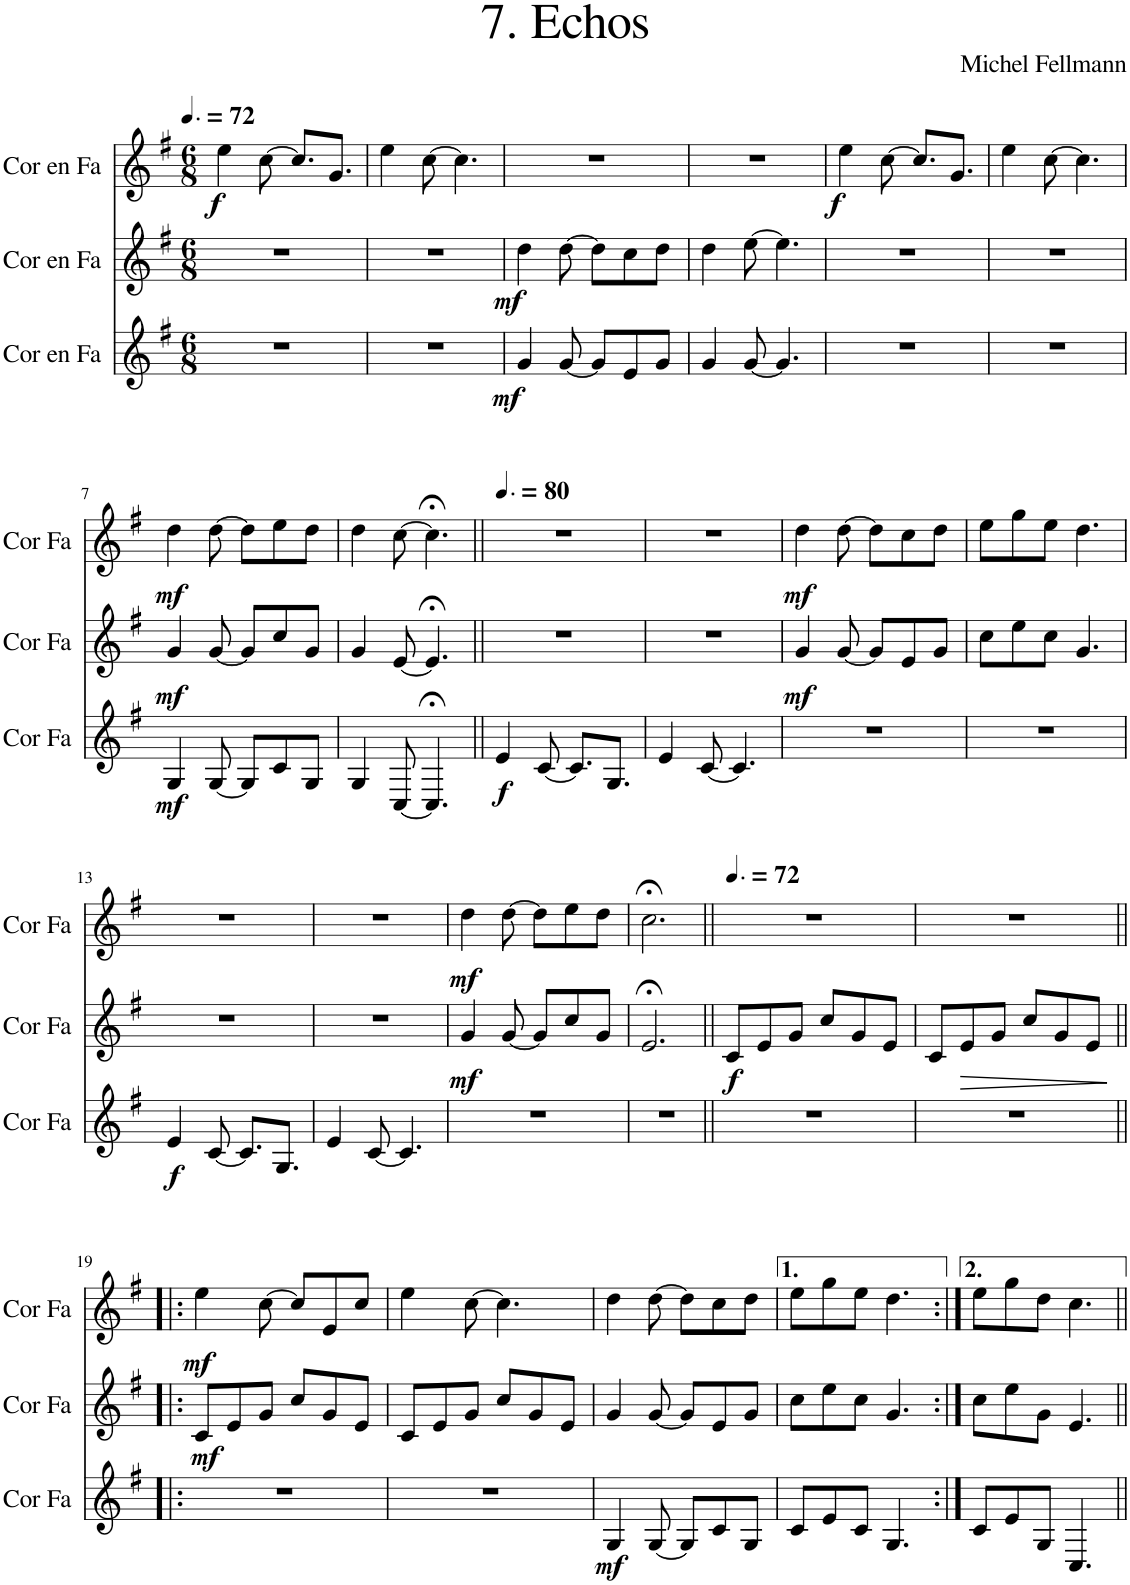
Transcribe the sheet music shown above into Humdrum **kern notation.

**kern	**dynam	**kern	**dynam	**kern	**dynam
*part3	*part3	*part2	*part2	*part1	*part1
*staff3	*staff3	*staff2	*staff2	*staff1	*staff1
*I"Cor en Fa	*	*I"Cor en Fa	*	*I"Cor en Fa	*
*I'Cor Fa	*	*I'Cor Fa	*	*I'Cor Fa	*
*clefG2	*	*clefG2	*	*clefG2	*
*Trd4c7	*	*Trd4c7	*	*Trd4c7	*
*k[f#]	*	*k[f#]	*	*k[f#]	*
*M6/8	*	*M6/8	*	*M6/8	*
*MM108	*	*MM108	*	*MM108	*
=1	=1	=1	=1	=1	=1
!	!	!	!	!	!LO:DY:b
2.r	.	2.r	.	4ee\	f
.	.	.	.	[8cc\	.
.	.	.	.	8.cc/L]	.
.	.	.	.	8.g/J	.
=2	=2	=2	=2	=2	=2
2.r	.	2.r	.	4ee\	.
.	.	.	.	[8cc\	.
.	.	.	.	4.cc\]	.
=3	=3	=3	=3	=3	=3
!	!LO:DY:b	!	!LO:DY:b	!	!
4g/	mf	4dd\	mf	2.r	.
[8g/	.	[8dd\	.	.	.
8g/L]	.	8dd\L]	.	.	.
8e/	.	8cc\	.	.	.
8g/J	.	8dd\J	.	.	.
=4	=4	=4	=4	=4	=4
4g/	.	4dd\	.	2.r	.
[8g/	.	[8ee\	.	.	.
4.g/]	.	4.ee\]	.	.	.
=5	=5	=5	=5	=5	=5
!	!	!	!	!	!LO:DY:b
2.r	.	2.r	.	4ee\	f
.	.	.	.	[8cc\	.
.	.	.	.	8.cc/L]	.
.	.	.	.	8.g/J	.
=6	=6	=6	=6	=6	=6
2.r	.	2.r	.	4ee\	.
.	.	.	.	[8cc\	.
.	.	.	.	4.cc\]	.
!!LO:LB:g=z
=7	=7	=7	=7	=7	=7
!	!LO:DY:b	!	!LO:DY:b	!	!LO:DY:b
4G/	mf	4g/	mf	4dd\	mf
[8G/	.	[8g/	.	[8dd\	.
8G/L]	.	8g/L]	.	8dd\L]	.
8c/	.	8cc/	.	8ee\	.
8G/J	.	8g/J	.	8dd\J	.
=8	=8	=8	=8	=8	=8
4G/	.	4g/	.	4dd\	.
[8C/	.	[8e/	.	[8cc\	.
4.C;</]	.	4.e;</]	.	4.cc;<\]	.
=9||	=9||	=9||	=9||	=9||	=9||
*	*	*	*	*MM120	*
!	!LO:DY:b	!	!	!	!
4e/	f	2.r	.	2.r	.
[8c/	.	.	.	.	.
8.c/L]	.	.	.	.	.
8.G/J	.	.	.	.	.
=10	=10	=10	=10	=10	=10
4e/	.	2.r	.	2.r	.
[8c/	.	.	.	.	.
4.c/]	.	.	.	.	.
=11	=11	=11	=11	=11	=11
!	!	!	!LO:DY:b	!	!LO:DY:b
2.r	.	4g/	mf	4dd\	mf
.	.	[8g/	.	[8dd\	.
.	.	8g/L]	.	8dd\L]	.
.	.	8e/	.	8cc\	.
.	.	8g/J	.	8dd\J	.
=12	=12	=12	=12	=12	=12
2.r	.	8cc\L	.	8ee\L	.
.	.	8ee\	.	8gg\	.
.	.	8cc\J	.	8ee\J	.
.	.	4.g/	.	4.dd\	.
!!LO:LB:g=z
=13	=13	=13	=13	=13	=13
!	!LO:DY:b	!	!	!	!
4e/	f	2.r	.	2.r	.
[8c/	.	.	.	.	.
8.c/L]	.	.	.	.	.
8.G/J	.	.	.	.	.
=14	=14	=14	=14	=14	=14
4e/	.	2.r	.	2.r	.
[8c/	.	.	.	.	.
4.c/]	.	.	.	.	.
=15	=15	=15	=15	=15	=15
!	!	!	!LO:DY:b	!	!LO:DY:b
2.r	.	4g/	mf	4dd\	mf
.	.	[8g/	.	[8dd\	.
.	.	8g/L]	.	8dd\L]	.
.	.	8cc/	.	8ee\	.
.	.	8g/J	.	8dd\J	.
=16	=16	=16	=16	=16	=16
2.r	.	2.e;</	.	2.cc;<\	.
=17||	=17||	=17||	=17||	=17||	=17||
*	*	*	*	*MM108	*
!	!	!	!LO:DY:b	!	!
2.r	.	8c/L	f	2.r	.
.	.	8e/	.	.	.
.	.	8g/J	.	.	.
.	.	8cc/L	.	.	.
.	.	8g/	.	.	.
.	.	8e/J	.	.	.
=18	=18	=18	=18	=18	=18
2.r	.	8c/L	.	2.r	.
!	!	!	!LO:HP:b	!	!
.	.	8e/	>	.	.
.	.	8g/J	.	.	.
.	.	8cc/L	.	.	.
.	.	8g/	.	.	.
.	.	8e/J	.	.	.
.	.	.	]	.	.
!!LO:LB:g=z
=19!|:	=19!|:	=19!|:	=19!|:	=19!|:	=19!|:
!	!	!	!	!	!LO:DY:b
2.r	.	8c/L	.	4ee\	mf
!	!	!	!LO:DY:b	!	!
.	.	8e/	mf	.	.
.	.	8g/J	.	[8cc\	.
.	.	8cc/L	.	8cc/L]	.
.	.	8g/	.	8e/	.
.	.	8e/J	.	8cc/J	.
=20	=20	=20	=20	=20	=20
2.r	.	8c/L	.	4ee\	.
.	.	8e/	.	.	.
.	.	8g/J	.	[8cc\	.
.	.	8cc/L	.	4.cc\]	.
.	.	8g/	.	.	.
.	.	8e/J	.	.	.
=21	=21	=21	=21	=21	=21
!	!LO:DY:b	!	!	!	!
4G/	mf	4g/	.	4dd\	.
[8G/	.	[8g/	.	[8dd\	.
8G/L]	.	8g/L]	.	8dd\L]	.
8c/	.	8e/	.	8cc\	.
8G/J	.	8g/J	.	8dd\J	.
=22	=22	=22	=22	=22	=22
8c/L	.	8cc\L	.	8ee\L	.
8e/	.	8ee\	.	8gg\	.
8c/J	.	8cc\J	.	8ee\J	.
4.G/	.	4.g/	.	4.dd\	.
=23:|!	=23:|!	=23:|!	=23:|!	=23:|!	=23:|!
8c/L	.	8cc\L	.	8ee\L	.
8e/	.	8ee\	.	8gg\	.
8G/J	.	8g\J	.	8dd\J	.
4.C/	.	4.e/	.	4.cc\	.
=||	=||	=||	=||	=||	=||
*-	*-	*-	*-	*-	*-
